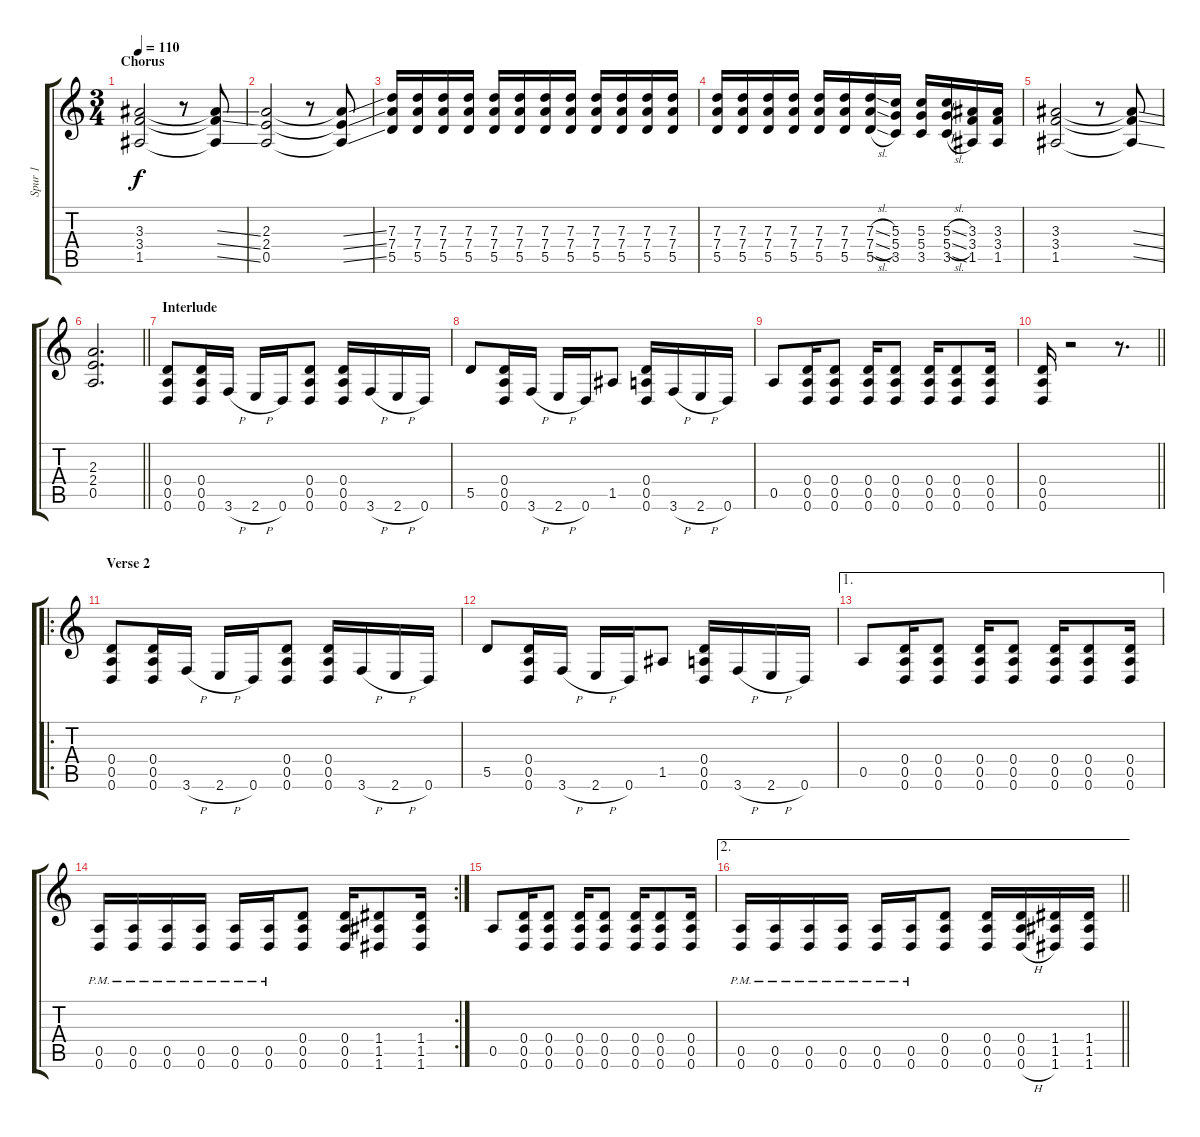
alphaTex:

\track ("Spur 1" "Spur 1") {instrument distortionguitar}
\staff {score tabs}
\tuning (E4 B3 G3 D3 A2 D2) {hide}
\ts (3 4)
\section ("" "Chorus")
\tempo 110
\clef g2
\ks c
(3.3 3.4 1.5).2{dy f} r.8 (3.3{ss t} 3.4{ss t} 1.5{ss t}).8 |
(2.3 2.4 0.5).2 r.8 (2.3{ss t} 2.4{ss t} 0.5{ss t}).8 |
(7.3 7.4 5.5).16 (7.3 7.4 5.5).16 (7.3 7.4 5.5).16 (7.3 7.4 5.5).16 (7.3 7.4 5.5).16 (7.3 7.4 5.5).16 (7.3 7.4 5.5).16 (7.3 7.4 5.5).16 (7.3 7.4 5.5).16 (7.3 7.4 5.5).16 (7.3 7.4 5.5).16 (7.3 7.4 5.5).16 |
(7.3 7.4 5.5).16 (7.3 7.4 5.5).16 (7.3 7.4 5.5).16 (7.3 7.4 5.5).16 (7.3 7.4 5.5).16 (7.3 7.4 5.5).16 (7.3{sl} 7.4{sl} 5.5{sl}).16 (5.3 5.4 3.5).16 (5.3 5.4 3.5).16 (5.3{sl} 5.4{sl} 3.5{sl}).16 (3.3 3.4 1.5).16 (3.3 3.4 1.5).16 |
(3.3 3.4 1.5).2 r.8 (3.3{ss t} 3.4{ss t} 1.5{ss t}).8 |
\barLineRight lightlight
(2.3 2.4 0.5).2{d} |
\section ("" "Interlude")
(0.4 0.5 0.6).8 (0.4 0.5 0.6).16 3.6{h}.16 2.6{h}.16 0.6.16 (0.4 0.5 0.6).8 (0.4 0.5 0.6).16 3.6{h}.16 2.6{h}.16 0.6.16 |
5.5.8 (0.4 0.5 0.6).16 3.6{h}.16 2.6{h}.16 0.6.16 1.5.8 (0.4 0.5 0.6).16 3.6{h}.16 2.6{h}.16 0.6.16 |
0.5.8 (0.4 0.5 0.6).16 (0.4 0.5 0.6).8 (0.4 0.5 0.6).16 (0.4 0.5 0.6).8 (0.4 0.5 0.6).16 (0.4 0.5 0.6).8 (0.4 0.5 0.6).16 |
\barLineRight lightlight
(0.4 0.5 0.6).16 r.2 r.8{d} |
\ro
\section ("" "Verse 2")
(0.4 0.5 0.6).8 (0.4 0.5 0.6).16 3.6{h}.16 2.6{h}.16 0.6.16 (0.4 0.5 0.6).8 (0.4 0.5 0.6).16 3.6{h}.16 2.6{h}.16 0.6.16 |
5.5.8 (0.4 0.5 0.6).16 3.6{h}.16 2.6{h}.16 0.6.16 1.5.8 (0.4 0.5 0.6).16 3.6{h}.16 2.6{h}.16 0.6.16 |
\ae 1
0.5.8 (0.4 0.5 0.6).16 (0.4 0.5 0.6).8 (0.4 0.5 0.6).16 (0.4 0.5 0.6).8 (0.4 0.5 0.6).16 (0.4 0.5 0.6).8 (0.4 0.5 0.6).16 |
\rc 2
(0.5{pm} 0.6{pm}).16 (0.5{pm} 0.6{pm}).16 (0.5{pm} 0.6{pm}).16 (0.5{pm} 0.6{pm}).16 (0.5{pm} 0.6{pm}).16 (0.5{pm} 0.6{pm}).16 (0.4 0.5 0.6).8 (0.4 0.5 0.6).16 (1.4 1.5 1.6).8 (1.4 1.5 1.6).16 |
0.5.8 (0.4 0.5 0.6).16 (0.4 0.5 0.6).8 (0.4 0.5 0.6).16 (0.4 0.5 0.6).8 (0.4 0.5 0.6).16 (0.4 0.5 0.6).8 (0.4 0.5 0.6).16 |
\ae 2
\barLineRight lightlight
(0.5{pm} 0.6{pm}).16 (0.5{pm} 0.6{pm}).16 (0.5{pm} 0.6{pm}).16 (0.5{pm} 0.6{pm}).16 (0.5{pm} 0.6{pm}).16 (0.5{pm} 0.6{pm}).16 (0.4 0.5 0.6).8 (0.4 0.5 0.6).16 (0.4 0.5 0.6{h}).16 (1.4 1.5 1.6).16 (1.4 1.5 1.6).16
